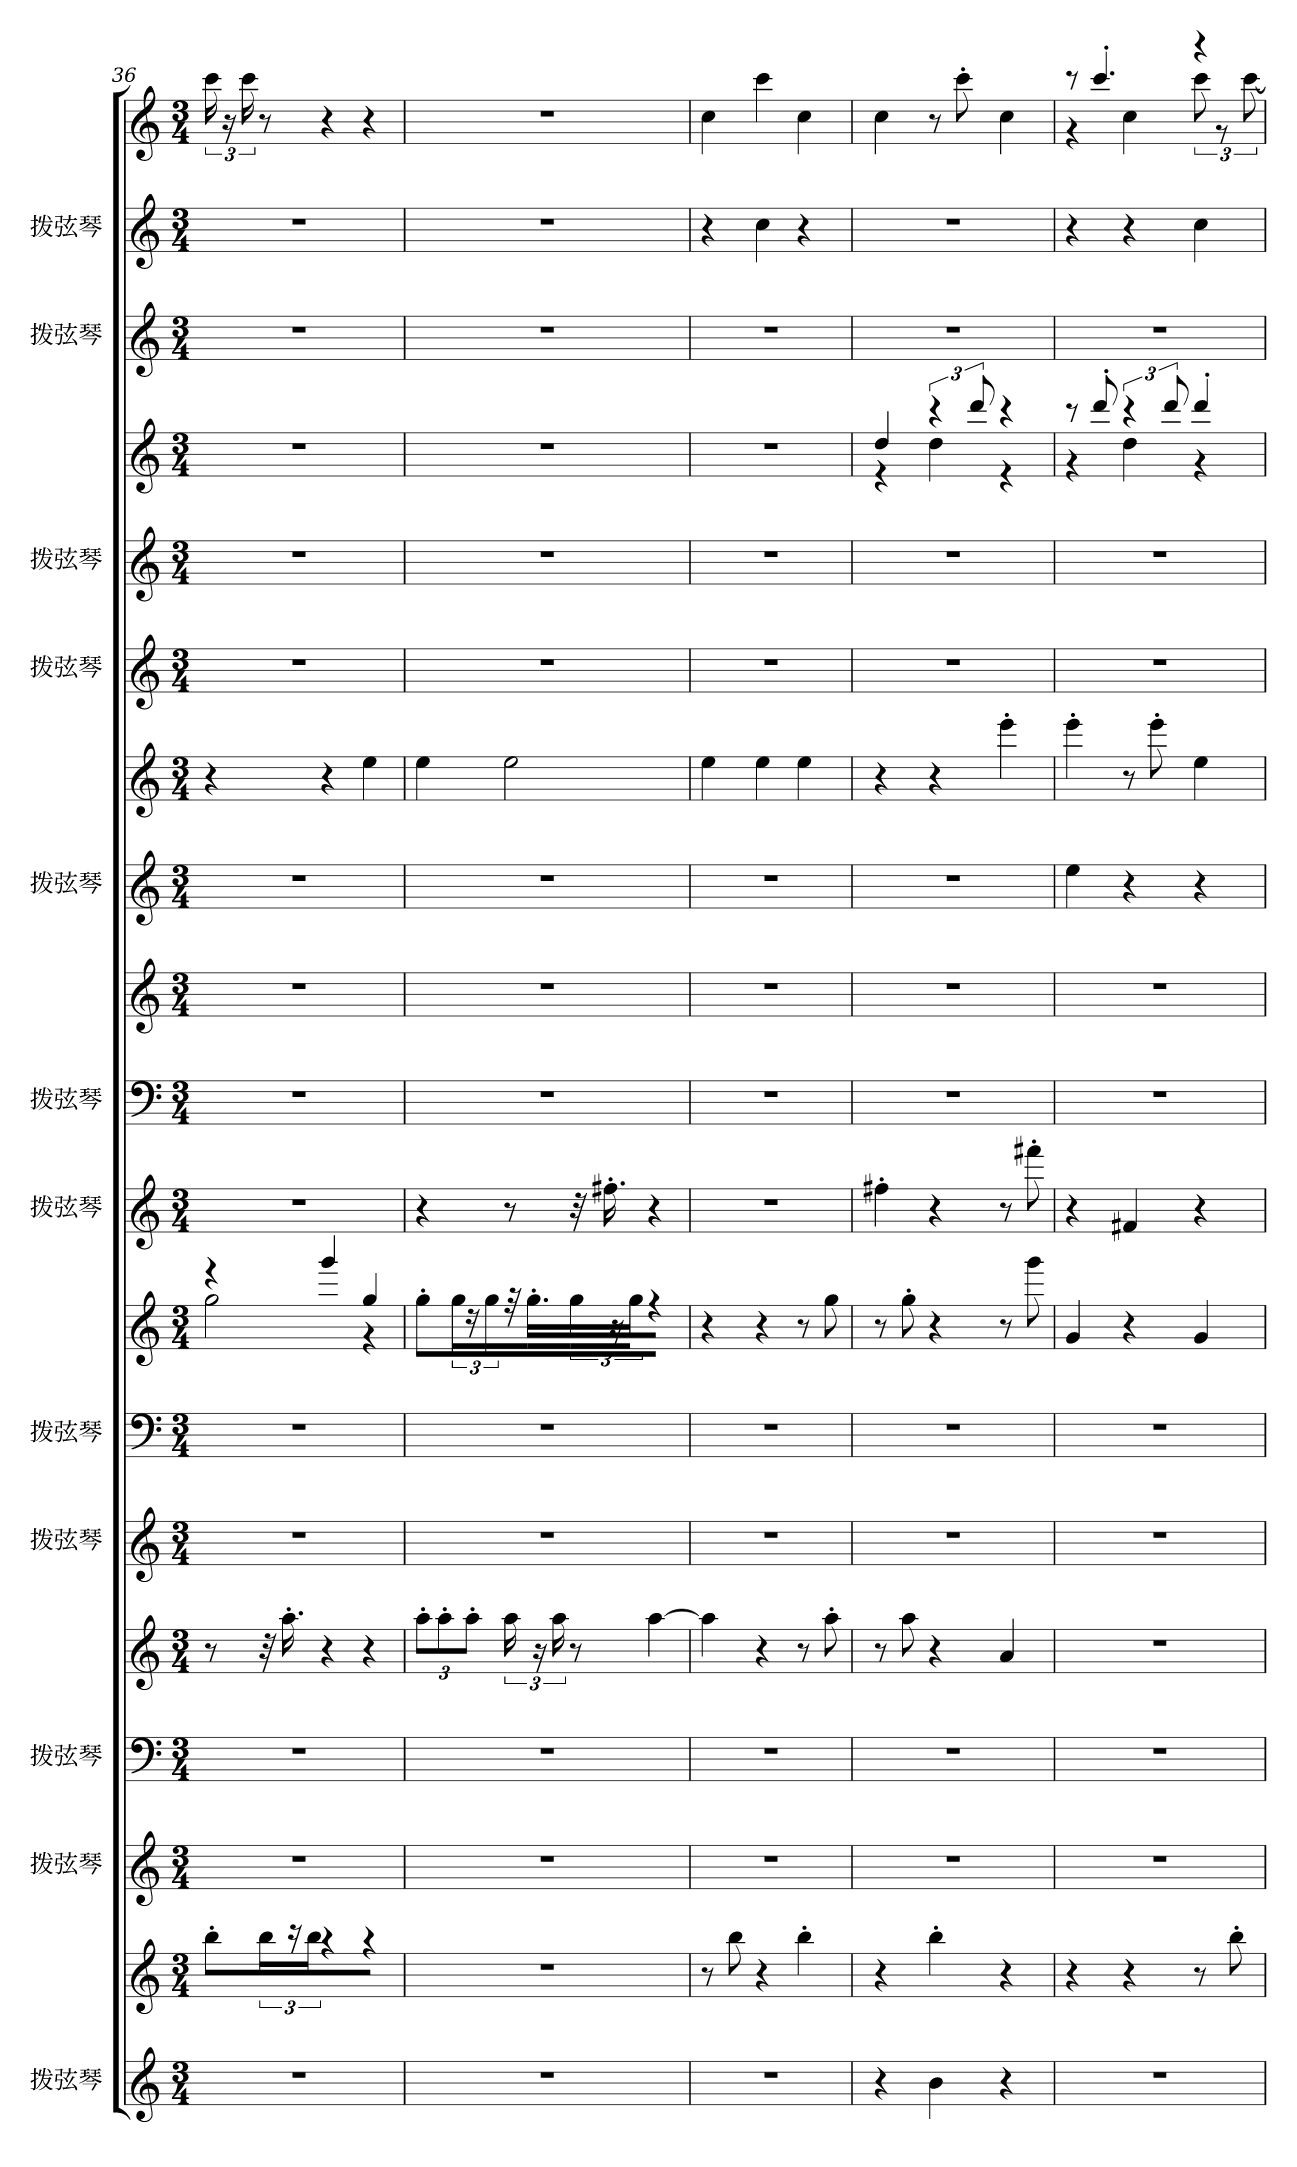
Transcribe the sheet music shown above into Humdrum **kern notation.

**kern	**kern	**kern	**kern	**kern	**kern	**kern	**kern	**kern	**kern	**kern	**kern	**kern	**kern	**kern	**kern	**kern	**kern	**kern
*part12	*part12	*part11	*part10	*part10	*part9	*part8	*part8	*part7	*part6	*part6	*part5	*part5	*part4	*part3	*part3	*part2	*part1	*part1
*staff19	*staff18	*staff17	*staff16	*staff15	*staff14	*staff13	*staff12	*staff11	*staff10	*staff9	*staff8	*staff7	*staff6	*staff5	*staff4	*staff3	*staff2	*staff1
*I"拨弦琴	*	*I"拨弦琴	*I"拨弦琴	*	*I"拨弦琴	*I"拨弦琴	*	*I"拨弦琴	*I"拨弦琴	*	*I"拨弦琴	*	*I"拨弦琴	*I"拨弦琴	*	*I"拨弦琴	*I"拨弦琴	*
!!LO:PB:g=z
*clefG2	*clefG2	*clefG2	*clefF4	*clefG2	*clefG2	*clefF4	*clefG2	*clefG2	*clefF4	*clefG2	*clefG2	*clefG2	*clefG2	*clefG2	*clefG2	*clefG2	*clefG2	*clefG2
*k[]	*k[]	*k[]	*k[]	*k[]	*k[]	*k[]	*k[]	*k[]	*k[]	*k[]	*k[]	*k[]	*k[]	*k[]	*k[]	*k[]	*k[]	*k[]
*M3/4	*M3/4	*M3/4	*M3/4	*M3/4	*M3/4	*M3/4	*M3/4	*M3/4	*M3/4	*M3/4	*M3/4	*M3/4	*M3/4	*M3/4	*M3/4	*M3/4	*M3/4	*M3/4
=36	=36	=36	=36	=36	=36	=36	=36	=36	=36	=36	=36	=36	=36	=36	=36	=36	=36	=36
*	*	*	*	*	*	*	*^	*	*	*	*	*	*	*	*	*	*	*
2.r	8bb'\L	2.r	2.r	8r	2.r	2.r	4r	2gg\	2.r	2.r	2.r	2.r	4r	2.r	2.r	2.r	2.r	2.r	24ccc\
.	.	.	.	.	.	.	.	.	.	.	.	.	.	.	.	.	.	.	24r
.	.	.	.	.	.	.	.	.	.	.	.	.	.	.	.	.	.	.	24ccc\
.	24bb\Jk	.	.	32r	.	.	.	.	.	.	.	.	.	.	.	.	.	.	8r
.	.	.	.	16.aa'\	.	.	.	.	.	.	.	.	.	.	.	.	.	.	.
.	24r	.	.	.	.	.	.	.	.	.	.	.	.	.	.	.	.	.	.
.	24bb\	.	.	.	.	.	.	.	.	.	.	.	.	.	.	.	.	.	.
.	4r	.	.	4r	.	.	4ggg/	.	.	.	.	.	4r	.	.	.	.	.	4r
.	4r	.	.	4r	.	.	4gg/	4r	.	.	.	.	4ee\	.	.	.	.	.	4r
*	*	*	*	*	*	*	*v	*v	*	*	*	*	*	*	*	*	*	*	*
=37	=37	=37	=37	=37	=37	=37	=37	=37	=37	=37	=37	=37	=37	=37	=37	=37	=37	=37
*	*	*	*	*Xbrackettup	*	*	*	*	*	*	*	*	*	*	*	*	*	*
2.r	2.r	2.r	2.r	12aa'\L	2.r	2.r	8gg'\L	4r	2.r	2.r	2.r	4ee\	2.r	2.r	2.r	2.r	2.r	2.r
.	.	.	.	12aa'\	.	.	.	.	.	.	.	.	.	.	.	.	.	.
.	.	.	.	.	.	.	24gg\Jk	.	.	.	.	.	.	.	.	.	.	.
.	.	.	.	12aa'\J	.	.	24r	.	.	.	.	.	.	.	.	.	.	.
.	.	.	.	.	.	.	24gg\	.	.	.	.	.	.	.	.	.	.	.
*	*	*	*	*brackettup	*	*	*	*	*	*	*	*	*	*	*	*	*	*
.	.	.	.	24aa\	.	.	32r	8r	.	.	.	2ee\	.	.	.	.	.	.
.	.	.	.	.	.	.	16.gg'\LL	.	.	.	.	.	.	.	.	.	.	.
.	.	.	.	24r	.	.	.	.	.	.	.	.	.	.	.	.	.	.
.	.	.	.	24aa\	.	.	.	.	.	.	.	.	.	.	.	.	.	.
.	.	.	.	8r	.	.	24gg\JJ	32r	.	.	.	.	.	.	.	.	.	.
.	.	.	.	.	.	.	.	16.ff#X'\	.	.	.	.	.	.	.	.	.	.
.	.	.	.	.	.	.	24r	.	.	.	.	.	.	.	.	.	.	.
.	.	.	.	.	.	.	24gg\	.	.	.	.	.	.	.	.	.	.	.
.	.	.	.	[4aa\	.	.	4r	4r	.	.	.	.	.	.	.	.	.	.
=38	=38	=38	=38	=38	=38	=38	=38	=38	=38	=38	=38	=38	=38	=38	=38	=38	=38	=38
2.r	8r	2.r	2.r	4aa\]	2.r	2.r	4r	2.r	2.r	2.r	2.r	4ee\	2.r	2.r	2.r	2.r	4r	4cc\
.	8bb\	.	.	.	.	.	.	.	.	.	.	.	.	.	.	.	.	.
.	4r	.	.	4r	.	.	4r	.	.	.	.	4ee\	.	.	.	.	4cc\	4ccc\
.	4bb'\	.	.	8r	.	.	8r	.	.	.	.	4ee\	.	.	.	.	4r	4cc\
.	.	.	.	8aa'\	.	.	8gg\	.	.	.	.	.	.	.	.	.	.	.
=39	=39	=39	=39	=39	=39	=39	=39	=39	=39	=39	=39	=39	=39	=39	=39	=39	=39	=39
*	*	*	*	*	*	*	*	*	*	*	*	*	*	*	*^	*	*	*
4r	4r	2.r	2.r	8r	2.r	2.r	8r	4ff#X'\	2.r	2.r	2.r	4r	2.r	2.r	4dd/	4r	2.r	2.r	4cc\
.	.	.	.	8aa\	.	.	8gg'\	.	.	.	.	.	.	.	.	.	.	.	.
4b\	4bb'\	.	.	4r	.	.	4r	4r	.	.	.	4r	.	.	6r	4dd\	.	.	8r
.	.	.	.	.	.	.	.	.	.	.	.	.	.	.	.	.	.	.	8ccc'\
.	.	.	.	.	.	.	.	.	.	.	.	.	.	.	12ddd/	.	.	.	.
4r	4r	.	.	4a/	.	.	8r	8r	.	.	.	4eee'\	.	.	4r	4r	.	.	4cc\
.	.	.	.	.	.	.	8ggg\	8fff#X'\	.	.	.	.	.	.	.	.	.	.	.
!!LO:PB:g=z
=40	=40	=40	=40	=40	=40	=40	=40	=40	=40	=40	=40	=40	=40	=40	=40	=40	=40	=40	=40
*	*	*	*	*	*	*	*	*	*	*	*	*	*	*	*	*	*	*	*^
2.r	4r	2.r	2.r	2.r	2.r	2.r	4g/	4r	2.r	2.r	4ee\	4eee'\	2.r	2.r	8r	4r	2.r	4r	8r	4r
.	.	.	.	.	.	.	.	.	.	.	.	.	.	.	8ddd'/	.	.	.	4.ccc'/	.
.	4r	.	.	.	.	.	4r	4f#X/	.	.	4r	8r	.	.	6r	4dd\	.	4r	.	4cc\
.	.	.	.	.	.	.	.	.	.	.	.	8eee'\	.	.	.	.	.	.	.	.
.	.	.	.	.	.	.	.	.	.	.	.	.	.	.	12ddd/	.	.	.	.	.
.	8r	.	.	.	.	.	4g/	4r	.	.	4r	4ee\	.	.	4ddd'/	4r	.	4cc\	4r	12ccc\
.	.	.	.	.	.	.	.	.	.	.	.	.	.	.	.	.	.	.	.	12r
.	8bb'\	.	.	.	.	.	.	.	.	.	.	.	.	.	.	.	.	.	.	.
.	.	.	.	.	.	.	.	.	.	.	.	.	.	.	.	.	.	.	.	[12ccc\
*	*	*	*	*	*	*	*	*	*	*	*	*	*	*	*v	*v	*	*	*v	*v
=	=	=	=	=	=	=	=	=	=	=	=	=	=	=	=	=	=	=
*-	*-	*-	*-	*-	*-	*-	*-	*-	*-	*-	*-	*-	*-	*-	*-	*-	*-	*-
